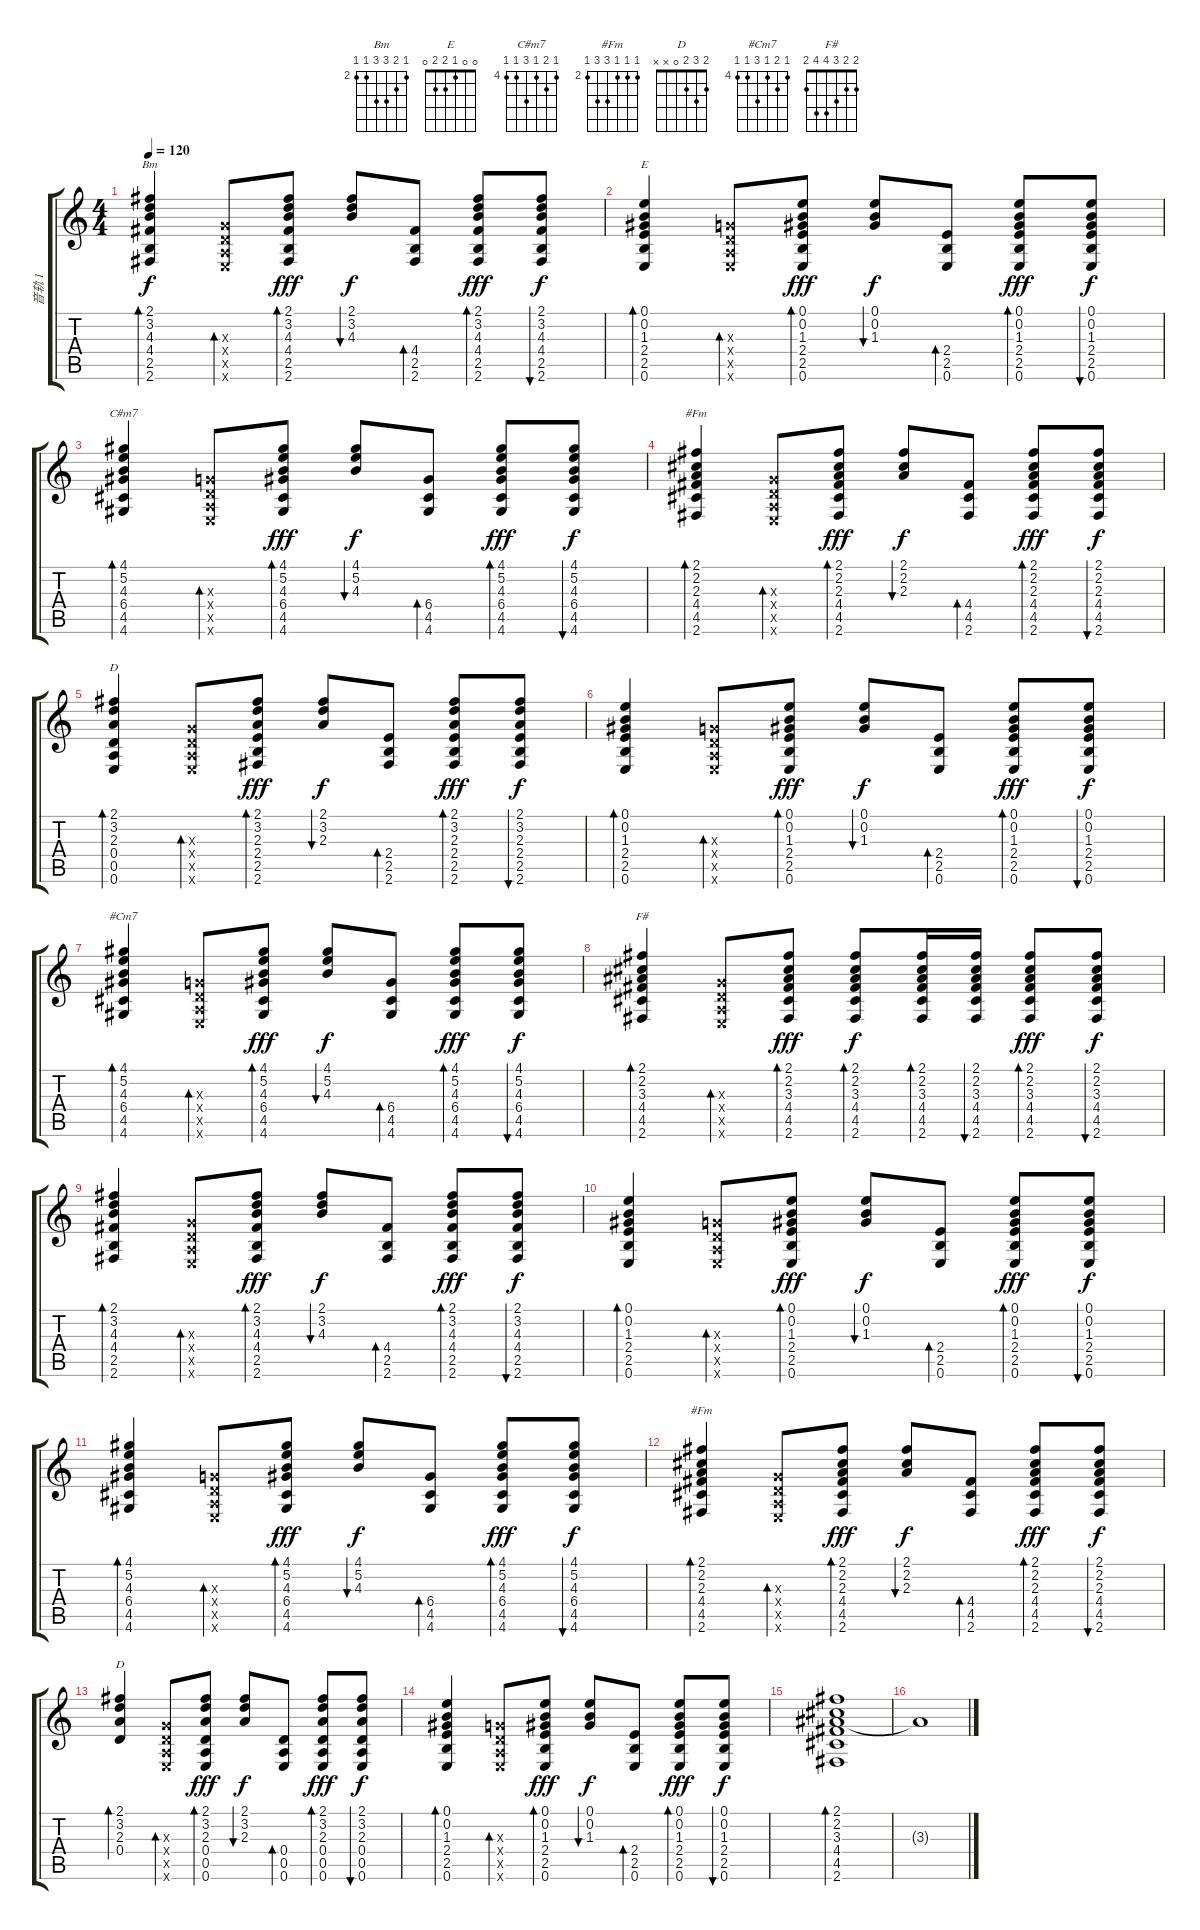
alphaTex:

\track ("音轨 1" "音轨 1") {instrument electricguitarjazz}
\staff {score tabs}
\tuning (E4 B3 G3 D3 A2 E2) {hide}
\chord ("Bm" 2 3 4 4 2 2) {firstfret 2}
\chord ("E" 0 0 1 2 2 0)
\chord ("C#m7" 4 5 4 6 4 4) {firstfret 4}
\chord ("#FM" 2 2 2 4 4 2) {firstfret 2}
\chord ("D" 2 3 2 0 0 0)
\chord ("#Cm7" 4 5 4 6 4 4) {firstfret 4}
\chord ("F#" 2 2 3 4 4 2)
\chord ("#Fm" 2 2 2 4 4 2) {firstfret 2}
\chord ("D" 2 3 2 0 x x)
\ts (4 4)
\tempo 120
\clef g2
\ks c
(2.1 3.2 4.3 4.4 2.5 2.6).4{bd 60 ch "Bm" dy f} (0.3{x} 0.4{x} 0.5{x} 0.6{x}).8{bd 60} (2.1 3.2 4.3 4.4 2.5 2.6).8{bd 60 dy fff} (2.1 3.2 4.3).8{bu 60 dy f} (4.4 2.5 2.6).8{bd 60} (2.1 3.2 4.3 4.4 2.5 2.6).8{bd 60 dy fff} (2.1 3.2 4.3 4.4 2.5 2.6).8{bu 60 dy f} |
(0.1 0.2 1.3 2.4 2.5 0.6).4{bd 60 ch "E"} (0.3{x} 0.4{x} 0.5{x} 0.6{x}).8{bd 60} (0.1 0.2 1.3 2.4 2.5 0.6).8{bd 60 dy fff} (0.1 0.2 1.3).8{bu 60 dy f} (2.4 2.5 0.6).8{bd 60} (0.1 0.2 1.3 2.4 2.5 0.6).8{bd 60 dy fff} (0.1 0.2 1.3 2.4 2.5 0.6).8{bu 60 dy f} |
(4.1 5.2 4.3 6.4 4.5 4.6).4{bd 60 ch "C#m7"} (0.3{x} 0.4{x} 0.5{x} 0.6{x}).8{bd 60} (4.1 5.2 4.3 6.4 4.5 4.6).8{bd 60 dy fff} (4.1 5.2 4.3).8{bu 60 dy f} (6.4 4.5 4.6).8{bd 60} (4.1 5.2 4.3 6.4 4.5 4.6).8{bd 60 dy fff} (4.1 5.2 4.3 6.4 4.5 4.6).8{bu 60 dy f} |
(2.1 2.2 2.3 4.4 4.5 2.6).4{bd 60 ch "#FM"} (0.3{x} 0.4{x} 0.5{x} 0.6{x}).8{bd 60} (2.1 2.2 2.3 4.4 4.5 2.6).8{bd 60 dy fff} (2.1 2.2 2.3).8{bu 60 dy f} (4.4 4.5 2.6).8{bd 60} (2.1 2.2 2.3 4.4 4.5 2.6).8{bd 60 dy fff} (2.1 2.2 2.3 4.4 4.5 2.6).8{bu 60 dy f} |
(2.1 3.2 2.3 0.4 0.5 0.6).4{bd 60 ch "D"} (0.3{x} 0.4{x} 0.5{x} 0.6{x}).8{bd 60} (2.1 3.2 2.3 2.4 2.5 2.6).8{bd 60 dy fff} (2.1 3.2 2.3).8{bu 240 dy f} (2.4 2.5 2.6).8{bd 240} (2.1 3.2 2.3 2.4 2.5 2.6).8{bd 60 dy fff} (2.1 3.2 2.3 2.4 2.5 2.6).8{bu 60 dy f} |
(0.1 0.2 1.3 2.4 2.5 0.6).4{bd 60} (0.3{x} 0.4{x} 0.5{x} 0.6{x}).8{bd 60} (0.1 0.2 1.3 2.4 2.5 0.6).8{bd 60 dy fff} (0.1 0.2 1.3).8{bu 240 dy f} (2.4 2.5 0.6).8{bd 240} (0.1 0.2 1.3 2.4 2.5 0.6).8{bd 60 dy fff} (0.1 0.2 1.3 2.4 2.5 0.6).8{bu 60 dy f} |
(4.1 5.2 4.3 6.4 4.5 4.6).4{bd 60 ch "#Cm7"} (0.3{x} 0.4{x} 0.5{x} 0.6{x}).8{bd 60} (4.1 5.2 4.3 6.4 4.5 4.6).8{bd 60 dy fff} (4.1 5.2 4.3).8{bu 60 dy f} (6.4 4.5 4.6).8{bd 60} (4.1 5.2 4.3 6.4 4.5 4.6).8{bd 60 dy fff} (4.1 5.2 4.3 6.4 4.5 4.6).8{bu 60 dy f} |
(2.1 2.2 3.3 4.4 4.5 2.6).4{bd 60 ch "F#"} (0.3{x} 0.4{x} 0.5{x} 0.6{x}).8{bd 60} (2.1 2.2 3.3 4.4 4.5 2.6).8{bd 60 dy fff} (2.1 2.2 3.3 4.4 4.5 2.6).8{bd 60 dy f} (2.1 2.2 3.3 4.4 4.5 2.6).16{bd 60} (2.1 2.2 3.3 4.4 4.5 2.6).16{bu 60} (2.1 2.2 3.3 4.4 4.5 2.6).8{bd 60 dy fff} (2.1 2.2 3.3 4.4 4.5 2.6).8{bu 60 dy f} |
(2.1 3.2 4.3 4.4 2.5 2.6).4{bd 60} (0.3{x} 0.4{x} 0.5{x} 0.6{x}).8{bd 60} (2.1 3.2 4.3 4.4 2.5 2.6).8{bd 60 dy fff} (2.1 3.2 4.3).8{bu 60 dy f} (4.4 2.5 2.6).8{bd 60} (2.1 3.2 4.3 4.4 2.5 2.6).8{bd 60 dy fff} (2.1 3.2 4.3 4.4 2.5 2.6).8{bu 60 dy f} |
(0.1 0.2 1.3 2.4 2.5 0.6).4{bd 60} (0.3{x} 0.4{x} 0.5{x} 0.6{x}).8{bd 60} (0.1 0.2 1.3 2.4 2.5 0.6).8{bd 60 dy fff} (0.1 0.2 1.3).8{bu 60 dy f} (2.4 2.5 0.6).8{bd 60} (0.1 0.2 1.3 2.4 2.5 0.6).8{bd 60 dy fff} (0.1 0.2 1.3 2.4 2.5 0.6).8{bu 60 dy f} |
(4.1 5.2 4.3 6.4 4.5 4.6).4{bd 60} (0.3{x} 0.4{x} 0.5{x} 0.6{x}).8{bd 60} (4.1 5.2 4.3 6.4 4.5 4.6).8{bd 60 dy fff} (4.1 5.2 4.3).8{bu 60 dy f} (6.4 4.5 4.6).8{bd 60} (4.1 5.2 4.3 6.4 4.5 4.6).8{bd 60 dy fff} (4.1 5.2 4.3 6.4 4.5 4.6).8{bu 60 dy f} |
(2.1 2.2 2.3 4.4 4.5 2.6).4{bd 60 ch "#Fm"} (0.3{x} 0.4{x} 0.5{x} 0.6{x}).8{bd 60} (2.1 2.2 2.3 4.4 4.5 2.6).8{bd 60 dy fff} (2.1 2.2 2.3).8{bu 60 dy f} (4.4 4.5 2.6).8{bd 60} (2.1 2.2 2.3 4.4 4.5 2.6).8{bd 60 dy fff} (2.1 2.2 2.3 4.4 4.5 2.6).8{bu 60 dy f} |
(2.1 3.2 2.3 0.4).4{bd 60 ch "D"} (0.3{x} 0.4{x} 0.5{x} 0.6{x}).8{bd 60} (2.1 3.2 2.3 0.4 0.5 0.6).8{bd 60 dy fff} (2.1 3.2 2.3).8{bu 60 dy f} (0.4 0.5 0.6).8{bd 60} (2.1 3.2 2.3 0.4 0.5 0.6).8{bd 60 dy fff} (2.1 3.2 2.3 0.4 0.5 0.6).8{bu 60 dy f} |
(0.1 0.2 1.3 2.4 2.5 0.6).4{bd 60} (0.3{x} 0.4{x} 0.5{x} 0.6{x}).8{bd 60} (0.1 0.2 1.3 2.4 2.5 0.6).8{bd 60 dy fff} (0.1 0.2 1.3).8{bu 60 dy f} (2.4 2.5 0.6).8{bd 60} (0.1 0.2 1.3 2.4 2.5 0.6).8{bd 60 dy fff} (0.1 0.2 1.3 2.4 2.5 0.6).8{bu 60 dy f} |
(2.1 2.2 3.3 4.4 4.5 2.6).1{bd 60} |
3.3{t}.1
